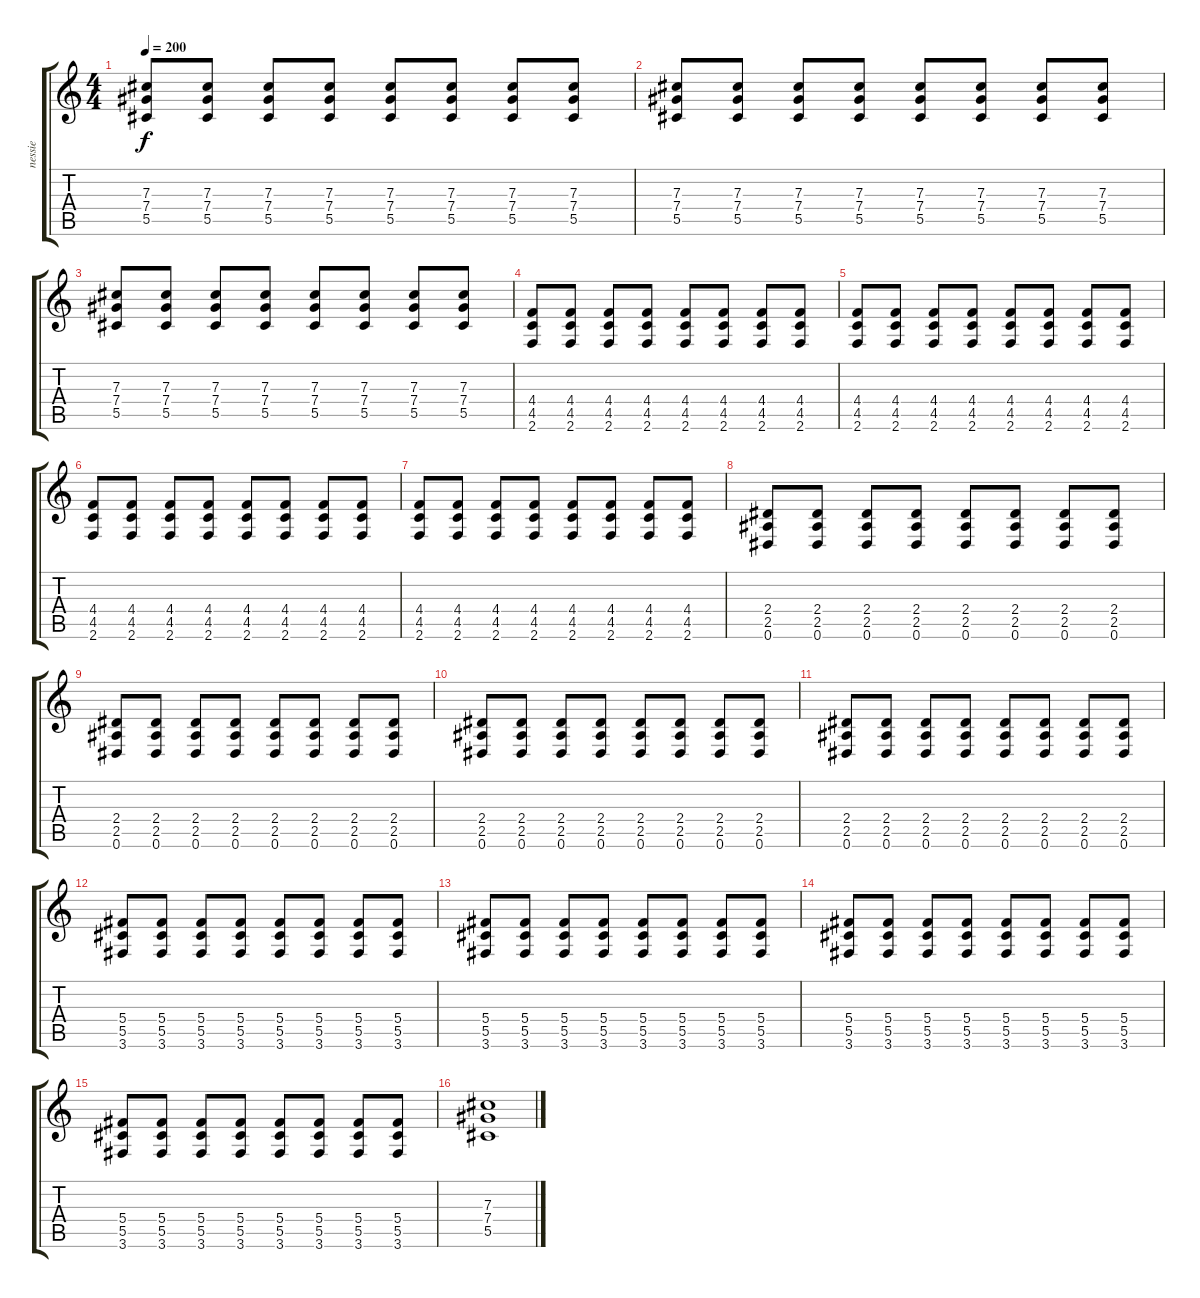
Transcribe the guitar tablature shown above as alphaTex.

\track ("nessie" "nessie") {instrument distortionguitar}
\staff {score tabs}
\tuning (Eb4 Bb3 Gb3 Db3 Ab2 Eb2) {hide}
\ts (4 4)
\tempo 200
\clef g2
\ks c
(7.3 7.4 5.5).8{dy f} (7.3 7.4 5.5).8 (7.3 7.4 5.5).8 (7.3 7.4 5.5).8 (7.3 7.4 5.5).8 (7.3 7.4 5.5).8 (7.3 7.4 5.5).8 (7.3 7.4 5.5).8 |
(7.3 7.4 5.5).8 (7.3 7.4 5.5).8 (7.3 7.4 5.5).8 (7.3 7.4 5.5).8 (7.3 7.4 5.5).8 (7.3 7.4 5.5).8 (7.3 7.4 5.5).8 (7.3 7.4 5.5).8 |
(7.3 7.4 5.5).8 (7.3 7.4 5.5).8 (7.3 7.4 5.5).8 (7.3 7.4 5.5).8 (7.3 7.4 5.5).8 (7.3 7.4 5.5).8 (7.3 7.4 5.5).8 (7.3 7.4 5.5).8 |
(4.4 4.5 2.6).8 (4.4 4.5 2.6).8 (4.4 4.5 2.6).8 (4.4 4.5 2.6).8 (4.4 4.5 2.6).8 (4.4 4.5 2.6).8 (4.4 4.5 2.6).8 (4.4 4.5 2.6).8 |
(4.4 4.5 2.6).8 (4.4 4.5 2.6).8 (4.4 4.5 2.6).8 (4.4 4.5 2.6).8 (4.4 4.5 2.6).8 (4.4 4.5 2.6).8 (4.4 4.5 2.6).8 (4.4 4.5 2.6).8 |
(4.4 4.5 2.6).8 (4.4 4.5 2.6).8 (4.4 4.5 2.6).8 (4.4 4.5 2.6).8 (4.4 4.5 2.6).8 (4.4 4.5 2.6).8 (4.4 4.5 2.6).8 (4.4 4.5 2.6).8 |
(4.4 4.5 2.6).8 (4.4 4.5 2.6).8 (4.4 4.5 2.6).8 (4.4 4.5 2.6).8 (4.4 4.5 2.6).8 (4.4 4.5 2.6).8 (4.4 4.5 2.6).8 (4.4 4.5 2.6).8 |
(2.4 2.5 0.6).8 (2.4 2.5 0.6).8 (2.4 2.5 0.6).8 (2.4 2.5 0.6).8 (2.4 2.5 0.6).8 (2.4 2.5 0.6).8 (2.4 2.5 0.6).8 (2.4 2.5 0.6).8 |
(2.4 2.5 0.6).8 (2.4 2.5 0.6).8 (2.4 2.5 0.6).8 (2.4 2.5 0.6).8 (2.4 2.5 0.6).8 (2.4 2.5 0.6).8 (2.4 2.5 0.6).8 (2.4 2.5 0.6).8 |
(2.4 2.5 0.6).8 (2.4 2.5 0.6).8 (2.4 2.5 0.6).8 (2.4 2.5 0.6).8 (2.4 2.5 0.6).8 (2.4 2.5 0.6).8 (2.4 2.5 0.6).8 (2.4 2.5 0.6).8 |
(2.4 2.5 0.6).8 (2.4 2.5 0.6).8 (2.4 2.5 0.6).8 (2.4 2.5 0.6).8 (2.4 2.5 0.6).8 (2.4 2.5 0.6).8 (2.4 2.5 0.6).8 (2.4 2.5 0.6).8 |
(5.4 5.5 3.6).8 (5.4 5.5 3.6).8 (5.4 5.5 3.6).8 (5.4 5.5 3.6).8 (5.4 5.5 3.6).8 (5.4 5.5 3.6).8 (5.4 5.5 3.6).8 (5.4 5.5 3.6).8 |
(5.4 5.5 3.6).8 (5.4 5.5 3.6).8 (5.4 5.5 3.6).8 (5.4 5.5 3.6).8 (5.4 5.5 3.6).8 (5.4 5.5 3.6).8 (5.4 5.5 3.6).8 (5.4 5.5 3.6).8 |
(5.4 5.5 3.6).8 (5.4 5.5 3.6).8 (5.4 5.5 3.6).8 (5.4 5.5 3.6).8 (5.4 5.5 3.6).8 (5.4 5.5 3.6).8 (5.4 5.5 3.6).8 (5.4 5.5 3.6).8 |
(5.4 5.5 3.6).8 (5.4 5.5 3.6).8 (5.4 5.5 3.6).8 (5.4 5.5 3.6).8 (5.4 5.5 3.6).8 (5.4 5.5 3.6).8 (5.4 5.5 3.6).8 (5.4 5.5 3.6).8 |
(7.3 7.4 5.5).1
